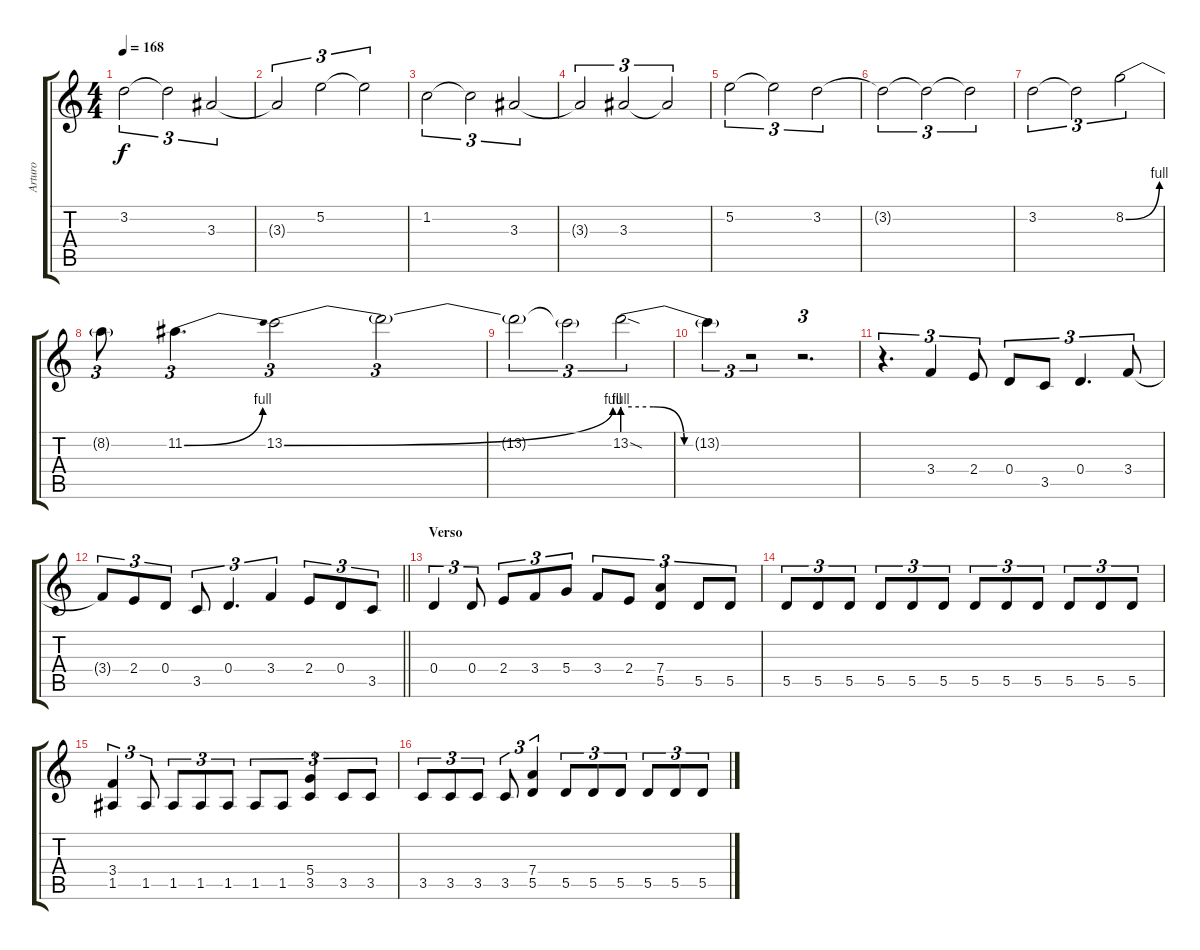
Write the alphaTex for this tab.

\track ("Arturo" "Arturo") {instrument distortionguitar}
\staff {score tabs}
\tuning (E4 B3 G3 D3 A2 E2) {hide}
\ts (4 4)
\tempo 168
\clef g2
\ks c
3.2{t}.2{tu (3 2) dy f} 3.2{t}.2{tu (3 2)} 3.3.2{tu (3 2)} |
3.3{t}.2{tu (3 2)} 5.2.2{tu (3 2)} 5.2{t}.2{tu (3 2)} |
1.2.2{tu (3 2)} 1.2{t}.2{tu (3 2)} 3.3.2{tu (3 2)} |
3.3{t}.2{tu (3 2)} 3.3.2{tu (3 2)} 3.3{t}.2{tu (3 2)} |
5.2.2{tu (3 2)} 5.2{t}.2{tu (3 2)} 3.2.2{tu (3 2)} |
3.2{t}.2{tu (3 2)} 3.2{t}.2{tu (3 2)} 3.2{t}.2{tu (3 2)} |
3.2.2{tu (3 2)} 3.2{t}.2{tu (3 2)} 8.2{be (bend 0 0 60 4)}.2{tu (3 2)} |
8.2{t}.8{tu (3 2)} 11.2{be (bend 0 0 60 4)}.4{d tu (3 2)} 13.2{be (bend 0 0 60 4)}.2{tu (3 2)} 13.2{t}.2{tu (3 2)} |
13.2{t}.2{tu (3 2)} 13.2{t}.2{tu (3 2)} 13.2{be (custom 0 4 15 4 30 0 60 0) sod}.2{tu (3 2)} |
13.2{t}.4{tu (3 2)} r.2{tu (3 2)} r.2{d tu (3 2)} |
r.4{d tu (3 2)} 3.4.4{tu (3 2)} 2.4.8{tu (3 2)} 0.4.8{tu (3 2)} 3.5.8{tu (3 2)} 0.4.4{d tu (3 2)} 3.4.8{tu (3 2)} |
\barLineRight lightlight
3.4{t}.8{tu (3 2)} 2.4.8{tu (3 2)} 0.4.8{tu (3 2)} 3.5.8{tu (3 2)} 0.4.4{d tu (3 2)} 3.4.4{tu (3 2)} 2.4.8{tu (3 2)} 0.4.8{tu (3 2)} 3.5.8{tu (3 2)} |
\section ("" "Verso")
0.4.4{tu (3 2)} 0.4.8{tu (3 2)} 2.4.8{tu (3 2)} 3.4.8{tu (3 2)} 5.4.8{tu (3 2)} 3.4.8{tu (3 2)} 2.4.8{tu (3 2)} (7.4 5.5).4{tu (3 2)} 5.5.8{tu (3 2)} 5.5.8{tu (3 2)} |
5.5.8{tu (3 2)} 5.5.8{tu (3 2)} 5.5.8{tu (3 2)} 5.5.8{tu (3 2)} 5.5.8{tu (3 2)} 5.5.8{tu (3 2)} 5.5.8{tu (3 2)} 5.5.8{tu (3 2)} 5.5.8{tu (3 2)} 5.5.8{tu (3 2)} 5.5.8{tu (3 2)} 5.5.8{tu (3 2)} |
(3.4 1.5).4{tu (3 2)} 1.5.8{tu (3 2)} 1.5.8{tu (3 2)} 1.5.8{tu (3 2)} 1.5.8{tu (3 2)} 1.5.8{tu (3 2)} 1.5.8{tu (3 2)} (5.4 3.5).4{tu (3 2)} 3.5.8{tu (3 2)} 3.5.8{tu (3 2)} |
3.5.8{tu (3 2)} 3.5.8{tu (3 2)} 3.5.8{tu (3 2)} 3.5.8{tu (3 2)} (7.4 5.5).4{tu (3 2)} 5.5.8{tu (3 2)} 5.5.8{tu (3 2)} 5.5.8{tu (3 2)} 5.5.8{tu (3 2)} 5.5.8{tu (3 2)} 5.5.8{tu (3 2)}
